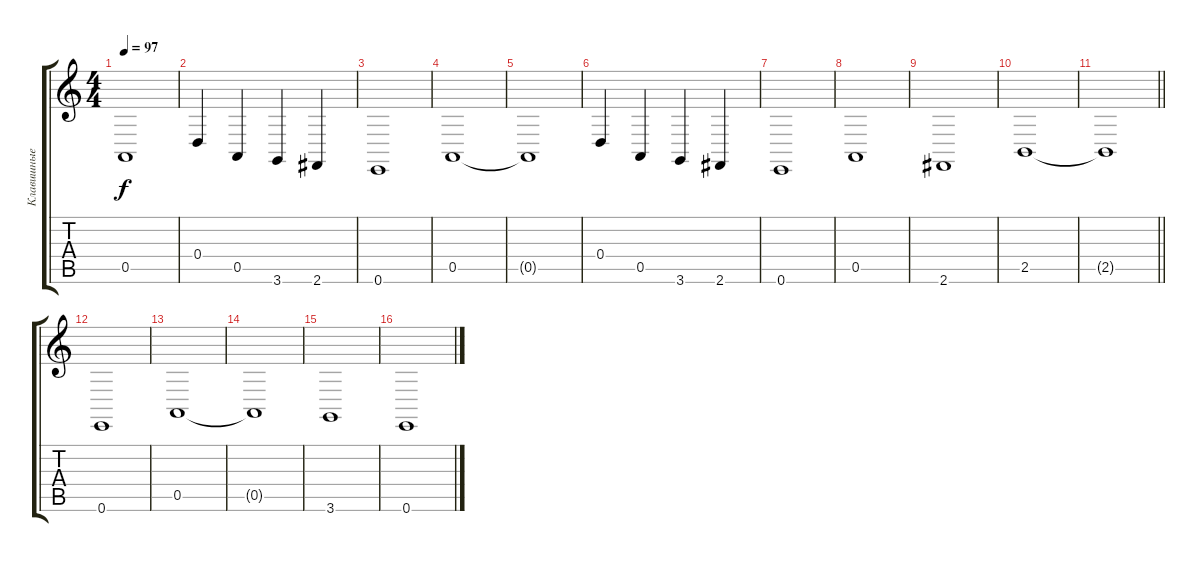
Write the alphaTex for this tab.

\track ("Клавишные I" "Клавишные ") {instrument acousticgrandpiano}
\staff {score tabs}
\tuning (E4 B3 G3 D3 A2 E2) {hide}
\ts (4 4)
\tempo 97
\clef g2
\ks c
0.5{t}.1{dy f} |
0.4.4 0.5.4 3.6.4 2.6.4 |
0.6.1 |
0.5.1 |
0.5{t}.1 |
0.4.4 0.5.4 3.6.4 2.6.4 |
0.6.1 |
0.5.1 |
2.6.1 |
2.5.1 |
\barLineRight lightlight
2.5{t}.1 |
0.6.1 |
0.5.1 |
0.5{t}.1 |
3.6.1 |
0.6.1
